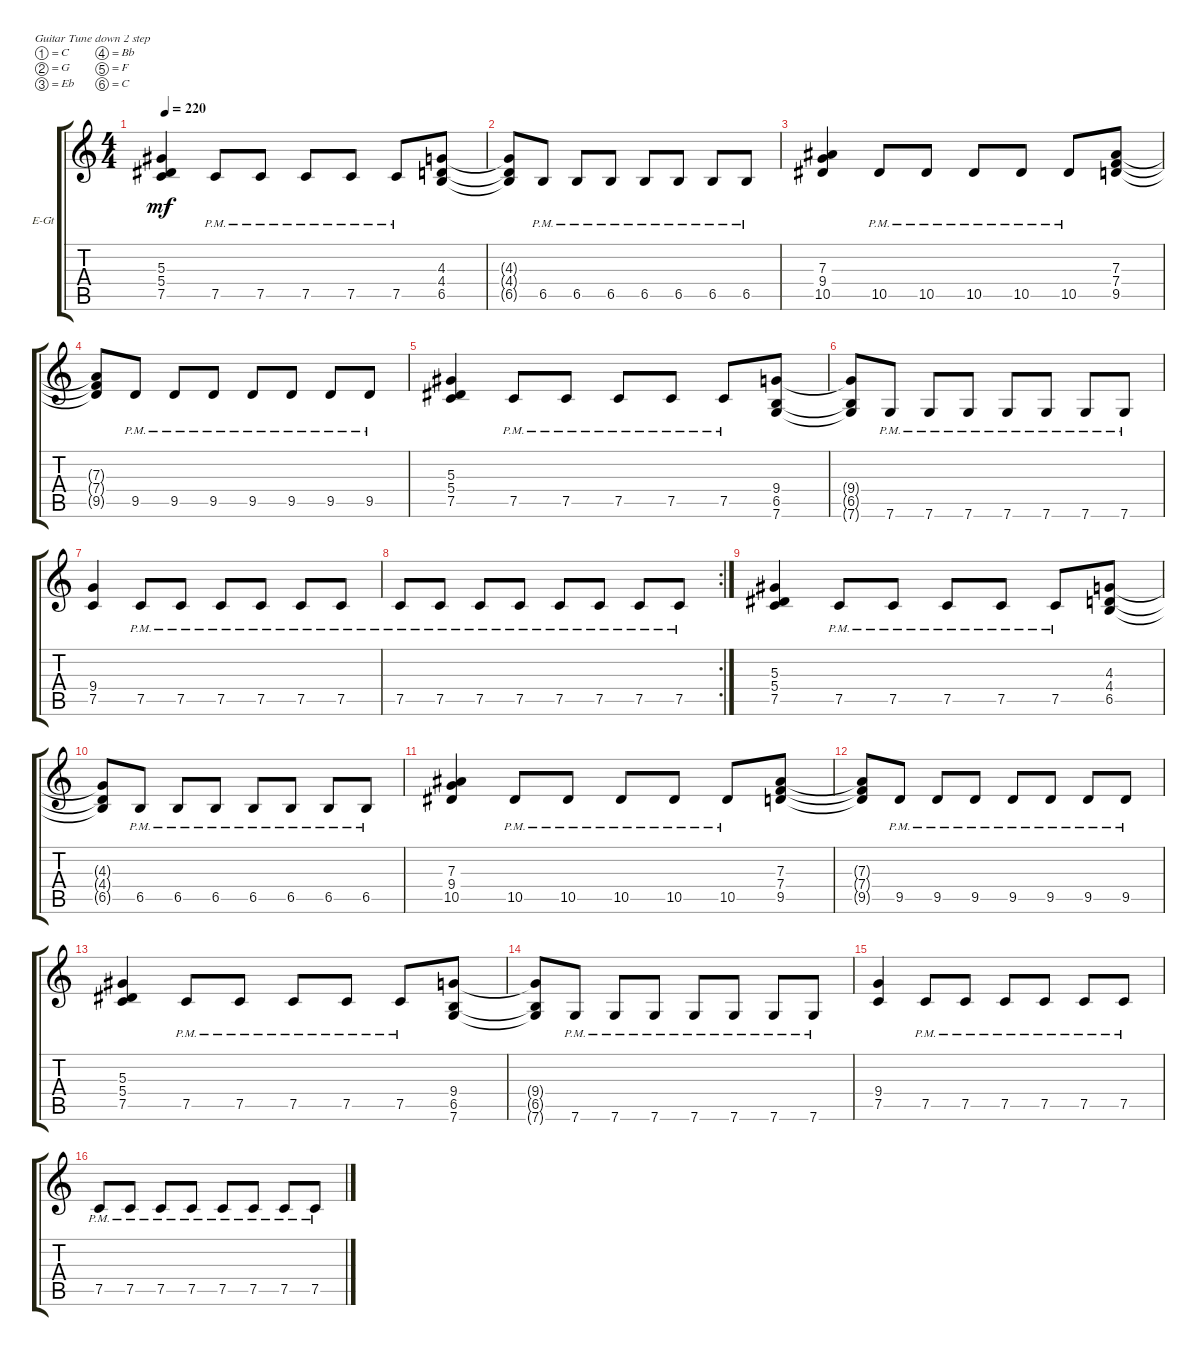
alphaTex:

\defaultSystemsLayout 4
\bracketExtendMode groupsimilarinstruments
\firstSystemTrackNameOrientation horizontal
\otherSystemsTrackNameOrientation horizontal
\track ("Electric Guitar1" "E-Gt") {instrument distortionguitar}
\staff {score tabs}
\tuning (C4 G3 Eb3 Bb2 F2 C2)
\ts (4 4)
\tempo 220
\clef g2
\ks c
(7.5 5.4 5.3).4{dy mf} 7.5{pm}.8 7.5{pm}.8 7.5{pm}.8 7.5{pm}.8 7.5{pm}.8 (6.5 4.4 4.3).8 |
(6.5{t} 4.4{t} 4.3{t}).8 6.5{pm}.8 6.5{pm}.8 6.5{pm}.8 6.5{pm}.8 6.5{pm}.8 6.5{pm}.8 6.5{pm}.8 |
(10.5 9.4 7.3).4 10.5{pm}.8 10.5{pm}.8 10.5{pm}.8 10.5{pm}.8 10.5{pm}.8 (9.5 7.4 7.3).8 |
(9.5{t} 7.4{t} 7.3{t}).8 9.5{pm}.8 9.5{pm}.8 9.5{pm}.8 9.5{pm}.8 9.5{pm}.8 9.5{pm}.8 9.5{pm}.8 |
(7.5 5.4 5.3).4 7.5{pm}.8 7.5{pm}.8 7.5{pm}.8 7.5{pm}.8 7.5{pm}.8 (7.6 6.5 9.4).8 |
(7.6{t} 6.5{t} 9.4{t}).8 7.6{pm}.8 7.6{pm}.8 7.6{pm}.8 7.6{pm}.8 7.6{pm}.8 7.6{pm}.8 7.6{pm}.8 |
(7.5 9.4).4 7.5{pm}.8 7.5{pm}.8 7.5{pm}.8 7.5{pm}.8 7.5{pm}.8 7.5{pm}.8 |
\rc 2
7.5{pm}.8 7.5{pm}.8 7.5{pm}.8 7.5{pm}.8 7.5{pm}.8 7.5{pm}.8 7.5{pm}.8 7.5{pm}.8 |
(7.5 5.4 5.3).4 7.5{pm}.8 7.5{pm}.8 7.5{pm}.8 7.5{pm}.8 7.5{pm}.8 (6.5 4.4 4.3).8 |
(6.5{t} 4.4{t} 4.3{t}).8 6.5{pm}.8 6.5{pm}.8 6.5{pm}.8 6.5{pm}.8 6.5{pm}.8 6.5{pm}.8 6.5{pm}.8 |
(10.5 9.4 7.3).4 10.5{pm}.8 10.5{pm}.8 10.5{pm}.8 10.5{pm}.8 10.5{pm}.8 (9.5 7.4 7.3).8 |
(9.5{t} 7.4{t} 7.3{t}).8 9.5{pm}.8 9.5{pm}.8 9.5{pm}.8 9.5{pm}.8 9.5{pm}.8 9.5{pm}.8 9.5{pm}.8 |
(7.5 5.4 5.3).4 7.5{pm}.8 7.5{pm}.8 7.5{pm}.8 7.5{pm}.8 7.5{pm}.8 (7.6 6.5 9.4).8 |
(7.6{t} 6.5{t} 9.4{t}).8 7.6{pm}.8 7.6{pm}.8 7.6{pm}.8 7.6{pm}.8 7.6{pm}.8 7.6{pm}.8 7.6{pm}.8 |
(7.5 9.4).4 7.5{pm}.8 7.5{pm}.8 7.5{pm}.8 7.5{pm}.8 7.5{pm}.8 7.5{pm}.8 |
7.5{pm}.8 7.5{pm}.8 7.5{pm}.8 7.5{pm}.8 7.5{pm}.8 7.5{pm}.8 7.5{pm}.8 7.5{pm}.8
